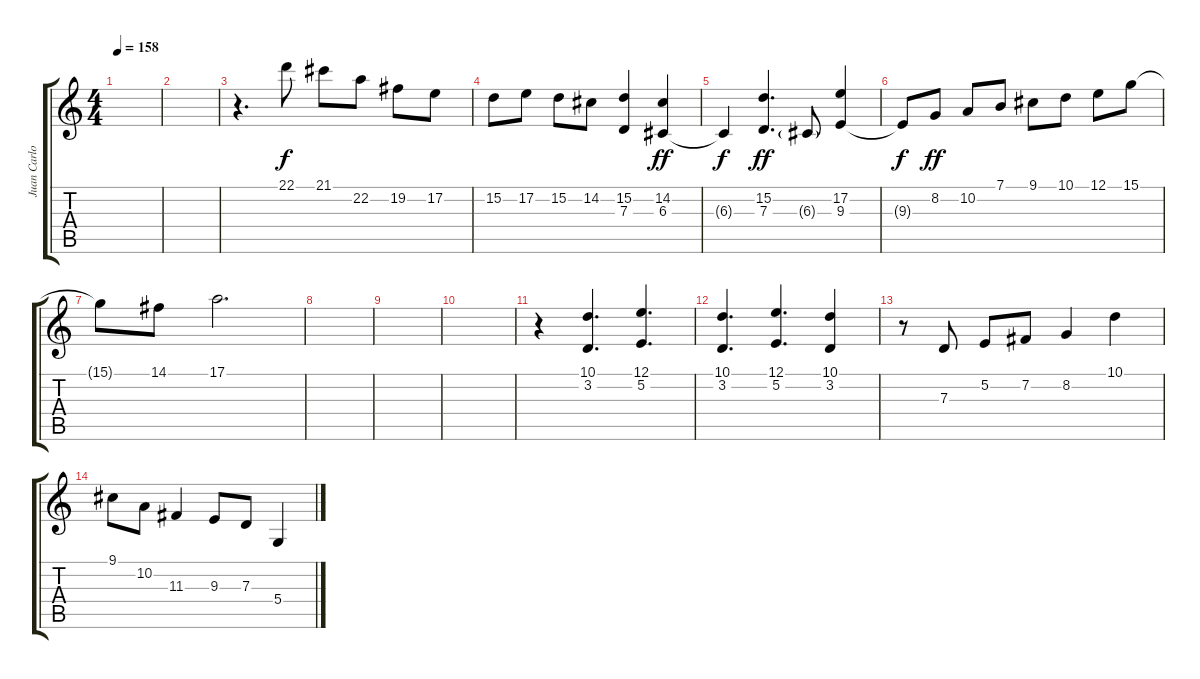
\track ("Juan Carlos" "Juan Carlo") {instrument acousticgrandpiano}
\staff {score tabs}
\tuning (E4 B3 G3 D3 A2 E2) {hide}
\ts (4 4)
\tempo 158
\clef g2
\ks c
|
|
r.4{d} 22.1.8 21.1.8 22.2.8 19.2.8 17.2.8 |
15.2.8 17.2.8 15.2.8 14.2.8 (15.2 7.3).4{dy f} (14.2 6.3).4{dy ff} |
6.3{t}.4{dy f} (15.2 7.3).4{d dy ff} 6.3{g}.8 (17.2 9.3).4 |
9.3{t}.8{dy f} 8.2.8{dy ff} 10.2.8 7.1.8 9.1.8 10.1.8 12.1.8 15.1.8 |
15.1{t}.8 14.1.8 17.1.2{d} |
|
|
|
r.4 (10.1 3.2).4{d} (12.1 5.2).4{d} |
(10.1 3.2).4{d} (12.1 5.2).4{d} (10.1 3.2).4 |
r.8 7.3.8 5.2.8 7.2.8 8.2.4 10.1.4 |
9.1.8 10.2.8 11.3.4 9.3.8 7.3.8 5.4.4
